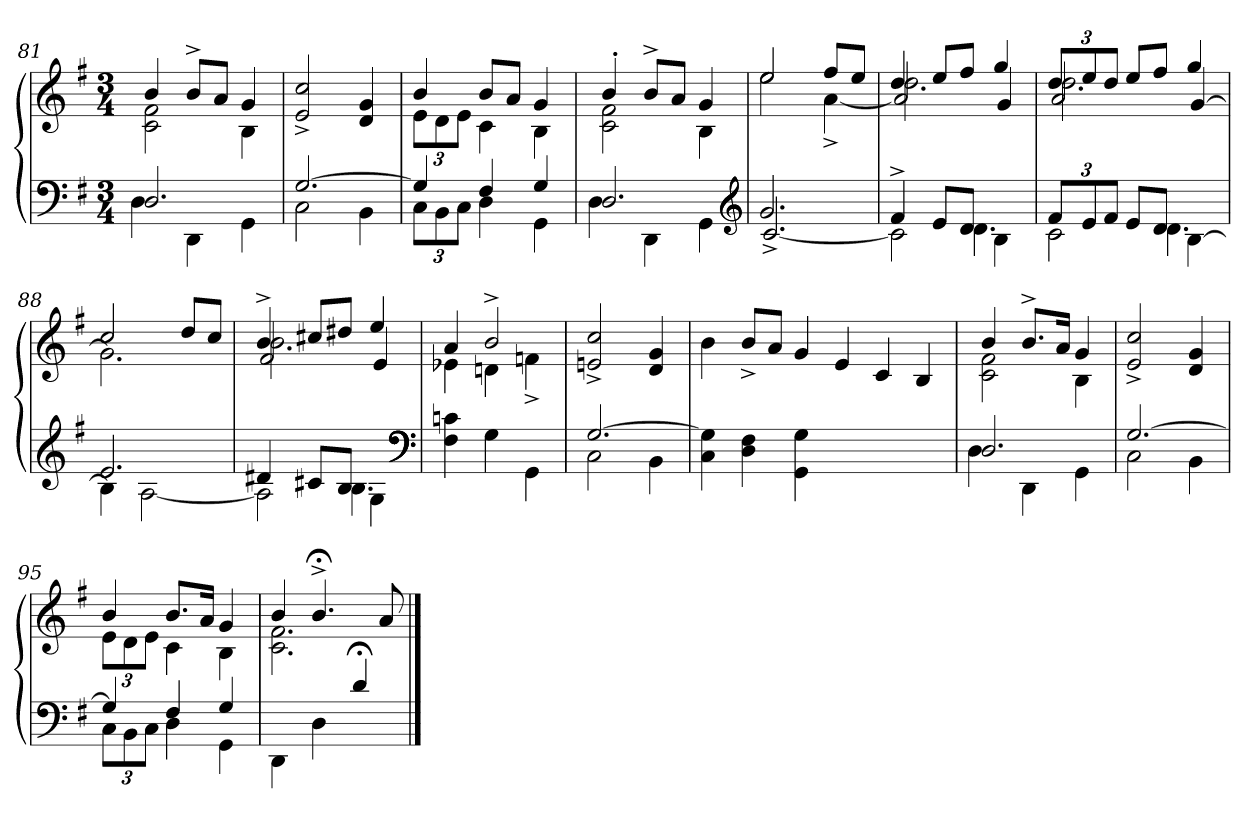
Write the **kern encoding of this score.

**kern	**kern
*part2	*part1
*staff2	*staff1
*clefF4	*clefG2
*k[f#]	*k[f#]
*M3/4	*M3/4
=81	=81
*^	*^
2.D	4D	4b	2f# 2c
.	4DD	8b^>L	.
.	.	8aJ	.
.	4GG	4g	4B
*	*	*v	*v
=82	=82	=82
[2.G	2C\	2cc/^> 2e/^>
.	4BB	4g 4d
=83	=83	=83
*	*	*^
4G/]	12CL	4b/	12eL
.	12BB	.	12d
.	12CJ	.	12eJ
4F#	4D	8bL	4c
.	.	8aJ	.
4G/	4GG	4g	4B
=84	=84	=84	=84
2.D	4D	4b'>	2f# 2c
.	4DD	8b^>L	.
.	.	8aJ	.
.	4GG	4g	4B
*clefG2	*	*	*
=85	=85	=85	=85
2.g	[2.c^>/	2ee	2ee
.	.	8ff#L	[4a^>
.	.	8eeJ	.
=86	=86	=86	=86
*	*^	*	*^
4f#^>	4.ryy	2c\]	4dd	2.dd	2a]
8eL	.	.	8eeL	.	.
8dJ	4.d\	.	8ff#J	.	.
4B\	.	4ryy	4gg	.	4g
=87	=87	=87	=87	=87	=87
12f#L	4.ryy	2c\	12dd/L	2.dd	2a
12e	.	.	12ee	.	.
12f#J	.	.	12ddJ	.	.
8eL	.	.	8ee/L	.	.
8dJ	4.d\	.	8ff#J	.	.
[4B\	.	4ryy	4gg/	.	[4g
*	*v	*v	*	*	*
*	*	*	*v	*v
=88	=88	=88	=88
2.e	4B]	2cc	2.g]
.	[2A	.	.
.	.	8ddL	.
.	.	8ccJ	.
=89	=89	=89	=89
*	*^	*	*^
4d#X	4.ryy	2A\]	4b^>	2.b	2f#
8c#XL	.	.	8cc#XL	.	.
8BJ	4.B\	.	8dd#XJ	.	.
4G\	.	4ryy	4ee	.	4e
*v	*v	*v	*	*	*
*	*v	*v	*v
*clefF4	*
=90	=90
*	*^
4cn 4F#	4a	4e-X
4G	2b^>	4dn
4GG\	.	4fn^>
*	*v	*v
=91	=91
*^	*
[2.G	2C	2cc^> 2en^>
.	4BB	4g 4d
*v	*v	*
=92	=92
*	*^
4G\] 4C	4b	2.ryy
4F#\ 4D	8b^>L	.
.	8aJ	.
4G\ 4GG	4g	.
2.ryy	2.ryy	4e
.	.	4c
.	.	4B
=93	=93	=93
*^	*	*
2.D	4D	4b	2f# 2c
.	4DD	8.b^>L	.
.	.	16aJk	.
.	4GG	4g	4B
*	*	*v	*v
=94	=94	=94
[2.G	2C	2cc^> 2e^>
.	4BB	4g 4d
=95	=95	=95
*	*	*^
4G]	12CL	4b	12eL
.	12BB	.	12d
.	12CJ	.	12eJ
4F#	4D	8.bL	4c
.	.	16aJk	.
4G	4GG	4g	4B
*v	*v	*	*
=96	=96	=96
4DD\	4b	2.f# 2.c
4D	4.b;<^>	.
4d;</	.	.
.	8a	.
*	*v	*v
==	==
*-	*-
